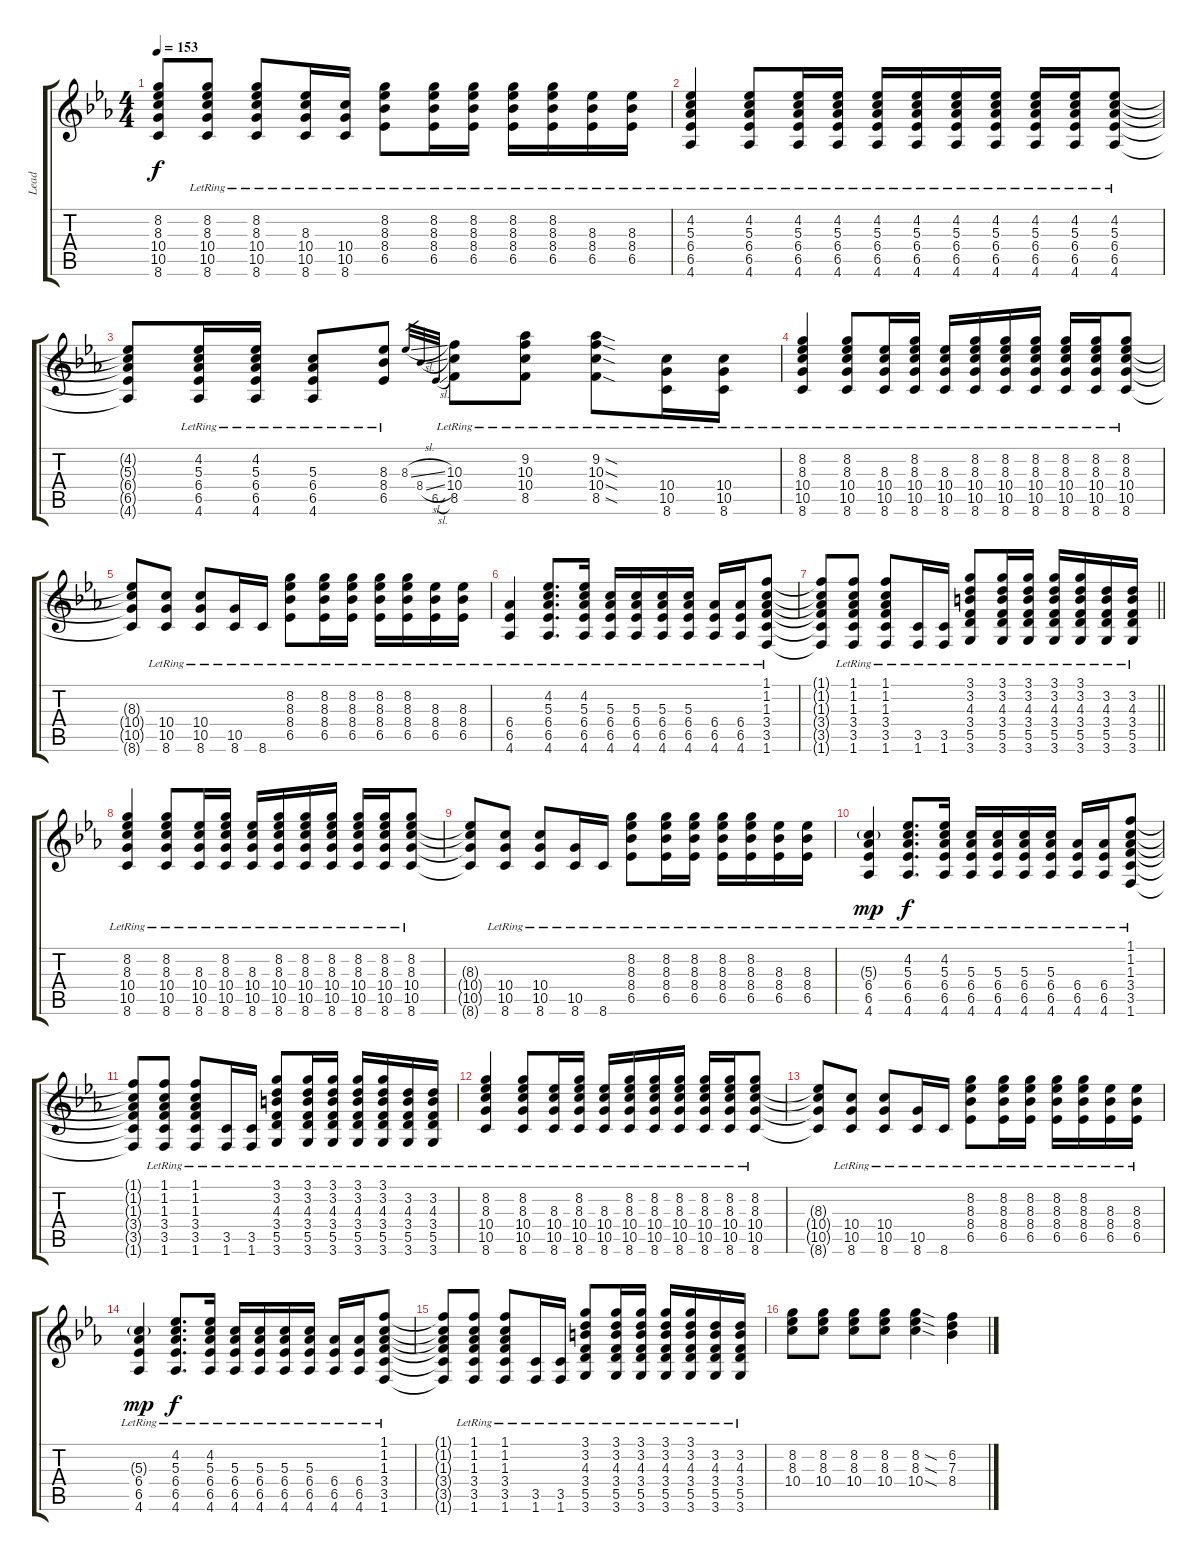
\track ("Lead" "Lead") {instrument electricguitarclean}
\staff {score tabs}
\tuning (E4 B3 G3 D3 A2 E2) {hide}
\ts (4 4)
\tempo 153
\clef g2
\ks eb
(8.2{t} 8.3{t} 10.4{t} 10.5{t} 8.6{t}).8{dy f} (8.2{lr} 8.3{lr} 10.4{lr} 10.5{lr} 8.6{lr}).8 (8.2{lr} 8.3{lr} 10.4{lr} 10.5{lr} 8.6{lr}).8 (8.3{lr} 10.4{lr} 10.5{lr} 8.6{lr}).16 (10.4{lr} 10.5{lr} 8.6{lr}).16 (8.2{lr} 8.3{lr} 8.4{lr} 6.5{lr}).8 (8.2{lr} 8.3{lr} 8.4{lr} 6.5{lr}).16 (8.2{lr} 8.3{lr} 8.4{lr} 6.5{lr}).16 (8.2{lr} 8.3{lr} 8.4{lr} 6.5{lr}).16 (8.2{lr} 8.3{lr} 8.4{lr} 6.5{lr}).16 (8.3{lr} 8.4{lr} 6.5{lr}).16 (8.3{lr} 8.4{lr} 6.5{lr}).16 |
(4.2{lr} 5.3{lr} 6.4{lr} 6.5{lr} 4.6{lr}).4 (4.2{lr} 5.3{lr} 6.4{lr} 6.5{lr} 4.6{lr}).8 (4.2{lr} 5.3{lr} 6.4{lr} 6.5{lr} 4.6{lr}).16 (4.2{lr} 5.3{lr} 6.4{lr} 6.5{lr} 4.6{lr}).16 (4.2{lr} 5.3{lr} 6.4{lr} 6.5{lr} 4.6{lr}).16 (4.2{lr} 5.3{lr} 6.4{lr} 6.5{lr} 4.6{lr}).16 (4.2{lr} 5.3{lr} 6.4{lr} 6.5{lr} 4.6{lr}).16 (4.2{lr} 5.3{lr} 6.4{lr} 6.5{lr} 4.6{lr}).16 (4.2{lr} 5.3{lr} 6.4{lr} 6.5{lr} 4.6{lr}).16 (4.2{lr} 5.3{lr} 6.4{lr} 6.5{lr} 4.6{lr}).16 (4.2{lr} 5.3{lr} 6.4{lr} 6.5{lr} 4.6{lr}).8 |
(4.2{t} 5.3{t} 6.4{t} 6.5{t} 4.6{t}).8 (4.2{lr} 5.3{lr} 6.4{lr} 6.5{lr} 4.6{lr}).16 (4.2{lr} 5.3{lr} 6.4{lr} 6.5{lr} 4.6{lr}).16 (5.3{lr} 6.4{lr} 6.5{lr} 4.6{lr}).8 (8.3{lr} 8.4{lr} 6.5{lr}).8 8.3{sl}.32{gr} 8.4{sl}.32{gr} 6.5{sl}.32{gr} (10.3{lr} 10.4{lr} 8.5{lr}).8 (9.2{lr} 10.3{lr} 10.4{lr} 8.5{lr}).8 (9.2{sod lr} 10.3{sod lr} 10.4{sod lr} 8.5{sod lr}).8 (10.4{lr} 10.5{lr} 8.6{lr}).16 (10.4{lr} 10.5{lr} 8.6{lr}).16 |
(8.2{lr} 8.3{lr} 10.4{lr} 10.5{lr} 8.6{lr}).4 (8.2{lr} 8.3{lr} 10.4{lr} 10.5{lr} 8.6{lr}).8 (8.3{lr} 10.4{lr} 10.5{lr} 8.6{lr}).16 (8.2{lr} 8.3{lr} 10.4{lr} 10.5{lr} 8.6{lr}).16 (8.3{lr} 10.4{lr} 10.5{lr} 8.6{lr}).16 (8.2{lr} 8.3{lr} 10.4{lr} 10.5{lr} 8.6{lr}).16 (8.2{lr} 8.3{lr} 10.4{lr} 10.5{lr} 8.6{lr}).16 (8.2{lr} 8.3{lr} 10.4{lr} 10.5{lr} 8.6{lr}).16 (8.2{lr} 8.3{lr} 10.4{lr} 10.5{lr} 8.6{lr}).16 (8.2{lr} 8.3{lr} 10.4{lr} 10.5{lr} 8.6{lr}).16 (8.2{lr} 8.3{lr} 10.4{lr} 10.5{lr} 8.6{lr}).8 |
(8.3{t} 10.4{t} 10.5{t} 8.6{t}).8 (10.4{lr} 10.5{lr} 8.6{lr}).8 (10.4{lr} 10.5{lr} 8.6{lr}).8 (10.5{lr} 8.6{lr}).16 8.6{lr}.16 (8.2{lr} 8.3{lr} 8.4{lr} 6.5{lr}).8 (8.2{lr} 8.3{lr} 8.4{lr} 6.5{lr}).16 (8.2{lr} 8.3{lr} 8.4{lr} 6.5{lr}).16 (8.2{lr} 8.3{lr} 8.4{lr} 6.5{lr}).16 (8.2{lr} 8.3{lr} 8.4{lr} 6.5{lr}).16 (8.3{lr} 8.4{lr} 6.5{lr}).16 (8.3{lr} 8.4{lr} 6.5{lr}).16 |
(6.4{lr} 6.5{lr} 4.6{lr}).4 (4.2{lr} 5.3{lr} 6.4{lr} 6.5{lr} 4.6{lr}).8{d} (4.2{lr} 5.3{lr} 6.4{lr} 6.5{lr} 4.6{lr}).16 (5.3{lr} 6.4{lr} 6.5{lr} 4.6{lr}).16 (5.3{lr} 6.4{lr} 6.5{lr} 4.6{lr}).16 (5.3{lr} 6.4{lr} 6.5{lr} 4.6{lr}).16 (5.3{lr} 6.4{lr} 6.5{lr} 4.6{lr}).16 (6.4{lr} 6.5{lr} 4.6{lr}).16 (6.4{lr} 6.5{lr} 4.6{lr}).16 (1.1{lr} 1.2{lr} 1.3{lr} 3.4{lr} 3.5{lr} 1.6{lr}).8 |
\barLineRight lightlight
(1.1{t} 1.2{t} 1.3{t} 3.4{t} 3.5{t} 1.6{t}).8 (1.1{lr} 1.2{lr} 1.3{lr} 3.4{lr} 3.5{lr} 1.6{lr}).8 (1.1{lr} 1.2{lr} 1.3{lr} 3.4{lr} 3.5{lr} 1.6{lr}).8 (3.5{lr} 1.6{lr}).16 (3.5{lr} 1.6{lr}).16 (3.1{lr} 3.2{lr} 4.3{lr} 3.4{lr} 5.5{lr} 3.6{lr}).8 (3.1{lr} 3.2{lr} 4.3{lr} 3.4{lr} 5.5{lr} 3.6{lr}).16 (3.1{lr} 3.2{lr} 4.3{lr} 3.4{lr} 5.5{lr} 3.6{lr}).16 (3.1{lr} 3.2{lr} 4.3{lr} 3.4{lr} 5.5{lr} 3.6{lr}).16 (3.1{lr} 3.2{lr} 4.3{lr} 3.4{lr} 5.5{lr} 3.6{lr}).16 (3.2{lr} 4.3{lr} 3.4{lr} 5.5{lr} 3.6{lr}).16 (3.2{lr} 4.3{lr} 3.4{lr} 5.5{lr} 3.6{lr}).16 |
(8.2{lr} 8.3{lr} 10.4{lr} 10.5{lr} 8.6{lr}).4 (8.2{lr} 8.3{lr} 10.4{lr} 10.5{lr} 8.6{lr}).8 (8.3{lr} 10.4{lr} 10.5{lr} 8.6{lr}).16 (8.2{lr} 8.3{lr} 10.4{lr} 10.5{lr} 8.6{lr}).16 (8.3{lr} 10.4{lr} 10.5{lr} 8.6{lr}).16 (8.2{lr} 8.3{lr} 10.4{lr} 10.5{lr} 8.6{lr}).16 (8.2{lr} 8.3{lr} 10.4{lr} 10.5{lr} 8.6{lr}).16 (8.2{lr} 8.3{lr} 10.4{lr} 10.5{lr} 8.6{lr}).16 (8.2{lr} 8.3{lr} 10.4{lr} 10.5{lr} 8.6{lr}).16 (8.2{lr} 8.3{lr} 10.4{lr} 10.5{lr} 8.6{lr}).16 (8.2{lr} 8.3{lr} 10.4{lr} 10.5{lr} 8.6{lr}).8 |
(8.3{t} 10.4{t} 10.5{t} 8.6{t}).8 (10.4{lr} 10.5{lr} 8.6{lr}).8 (10.4{lr} 10.5{lr} 8.6{lr}).8 (10.5{lr} 8.6{lr}).16 8.6{lr}.16 (8.2{lr} 8.3{lr} 8.4{lr} 6.5{lr}).8 (8.2{lr} 8.3{lr} 8.4{lr} 6.5{lr}).16 (8.2{lr} 8.3{lr} 8.4{lr} 6.5{lr}).16 (8.2{lr} 8.3{lr} 8.4{lr} 6.5{lr}).16 (8.2{lr} 8.3{lr} 8.4{lr} 6.5{lr}).16 (8.3{lr} 8.4{lr} 6.5{lr}).16 (8.3{lr} 8.4{lr} 6.5{lr}).16 |
(5.3{g lr} 6.4{lr} 6.5{lr} 4.6{lr}).4{dy mp} (4.2{lr} 5.3{lr} 6.4{lr} 6.5{lr} 4.6{lr}).8{d dy f} (4.2{lr} 5.3{lr} 6.4{lr} 6.5{lr} 4.6{lr}).16 (5.3{lr} 6.4{lr} 6.5{lr} 4.6{lr}).16 (5.3{lr} 6.4{lr} 6.5{lr} 4.6{lr}).16 (5.3{lr} 6.4{lr} 6.5{lr} 4.6{lr}).16 (5.3{lr} 6.4{lr} 6.5{lr} 4.6{lr}).16 (6.4{lr} 6.5{lr} 4.6{lr}).16 (6.4{lr} 6.5{lr} 4.6{lr}).16 (1.1{lr} 1.2{lr} 1.3{lr} 3.4{lr} 3.5{lr} 1.6{lr}).8 |
(1.1{t} 1.2{t} 1.3{t} 3.4{t} 3.5{t} 1.6{t}).8 (1.1{lr} 1.2{lr} 1.3{lr} 3.4{lr} 3.5{lr} 1.6{lr}).8 (1.1{lr} 1.2{lr} 1.3{lr} 3.4{lr} 3.5{lr} 1.6{lr}).8 (3.5{lr} 1.6{lr}).16 (3.5{lr} 1.6{lr}).16 (3.1{lr} 3.2{lr} 4.3{lr} 3.4{lr} 5.5{lr} 3.6{lr}).8 (3.1{lr} 3.2{lr} 4.3{lr} 3.4{lr} 5.5{lr} 3.6{lr}).16 (3.1{lr} 3.2{lr} 4.3{lr} 3.4{lr} 5.5{lr} 3.6{lr}).16 (3.1{lr} 3.2{lr} 4.3{lr} 3.4{lr} 5.5{lr} 3.6{lr}).16 (3.1{lr} 3.2{lr} 4.3{lr} 3.4{lr} 5.5{lr} 3.6{lr}).16 (3.2{lr} 4.3{lr} 3.4{lr} 5.5{lr} 3.6{lr}).16 (3.2{lr} 4.3{lr} 3.4{lr} 5.5{lr} 3.6{lr}).16 |
(8.2{lr} 8.3{lr} 10.4{lr} 10.5{lr} 8.6{lr}).4 (8.2{lr} 8.3{lr} 10.4{lr} 10.5{lr} 8.6{lr}).8 (8.3{lr} 10.4{lr} 10.5{lr} 8.6{lr}).16 (8.2{lr} 8.3{lr} 10.4{lr} 10.5{lr} 8.6{lr}).16 (8.3{lr} 10.4{lr} 10.5{lr} 8.6{lr}).16 (8.2{lr} 8.3{lr} 10.4{lr} 10.5{lr} 8.6{lr}).16 (8.2{lr} 8.3{lr} 10.4{lr} 10.5{lr} 8.6{lr}).16 (8.2{lr} 8.3{lr} 10.4{lr} 10.5{lr} 8.6{lr}).16 (8.2{lr} 8.3{lr} 10.4{lr} 10.5{lr} 8.6{lr}).16 (8.2{lr} 8.3{lr} 10.4{lr} 10.5{lr} 8.6{lr}).16 (8.2{lr} 8.3{lr} 10.4{lr} 10.5{lr} 8.6{lr}).8 |
(8.3{t} 10.4{t} 10.5{t} 8.6{t}).8 (10.4{lr} 10.5{lr} 8.6{lr}).8 (10.4{lr} 10.5{lr} 8.6{lr}).8 (10.5{lr} 8.6{lr}).16 8.6{lr}.16 (8.2{lr} 8.3{lr} 8.4{lr} 6.5{lr}).8 (8.2{lr} 8.3{lr} 8.4{lr} 6.5{lr}).16 (8.2{lr} 8.3{lr} 8.4{lr} 6.5{lr}).16 (8.2{lr} 8.3{lr} 8.4{lr} 6.5{lr}).16 (8.2{lr} 8.3{lr} 8.4{lr} 6.5{lr}).16 (8.3{lr} 8.4{lr} 6.5{lr}).16 (8.3{lr} 8.4{lr} 6.5{lr}).16 |
(5.3{g lr} 6.4{lr} 6.5{lr} 4.6{lr}).4{dy mp} (4.2{lr} 5.3{lr} 6.4{lr} 6.5{lr} 4.6{lr}).8{d dy f} (4.2{lr} 5.3{lr} 6.4{lr} 6.5{lr} 4.6{lr}).16 (5.3{lr} 6.4{lr} 6.5{lr} 4.6{lr}).16 (5.3{lr} 6.4{lr} 6.5{lr} 4.6{lr}).16 (5.3{lr} 6.4{lr} 6.5{lr} 4.6{lr}).16 (5.3{lr} 6.4{lr} 6.5{lr} 4.6{lr}).16 (6.4{lr} 6.5{lr} 4.6{lr}).16 (6.4{lr} 6.5{lr} 4.6{lr}).16 (1.1{lr} 1.2{lr} 1.3{lr} 3.4{lr} 3.5{lr} 1.6{lr}).8 |
(1.1{t} 1.2{t} 1.3{t} 3.4{t} 3.5{t} 1.6{t}).8 (1.1{lr} 1.2{lr} 1.3{lr} 3.4{lr} 3.5{lr} 1.6{lr}).8 (1.1{lr} 1.2{lr} 1.3{lr} 3.4{lr} 3.5{lr} 1.6{lr}).8 (3.5{lr} 1.6{lr}).16 (3.5{lr} 1.6{lr}).16 (3.1{lr} 3.2{lr} 4.3{lr} 3.4{lr} 5.5{lr} 3.6{lr}).8 (3.1{lr} 3.2{lr} 4.3{lr} 3.4{lr} 5.5{lr} 3.6{lr}).16 (3.1{lr} 3.2{lr} 4.3{lr} 3.4{lr} 5.5{lr} 3.6{lr}).16 (3.1{lr} 3.2{lr} 4.3{lr} 3.4{lr} 5.5{lr} 3.6{lr}).16 (3.1{lr} 3.2{lr} 4.3{lr} 3.4{lr} 5.5{lr} 3.6{lr}).16 (3.2{lr} 4.3{lr} 3.4{lr} 5.5{lr} 3.6{lr}).16 (3.2{lr} 4.3{lr} 3.4{lr} 5.5{lr} 3.6{lr}).16 |
(8.2 8.3 10.4).8 (8.2 8.3 10.4).8 (8.2 8.3 10.4).8 (8.2 8.3 10.4).8 (8.2{sod} 8.3{sod} 10.4{sod}).4 (6.2 7.3 8.4).4
